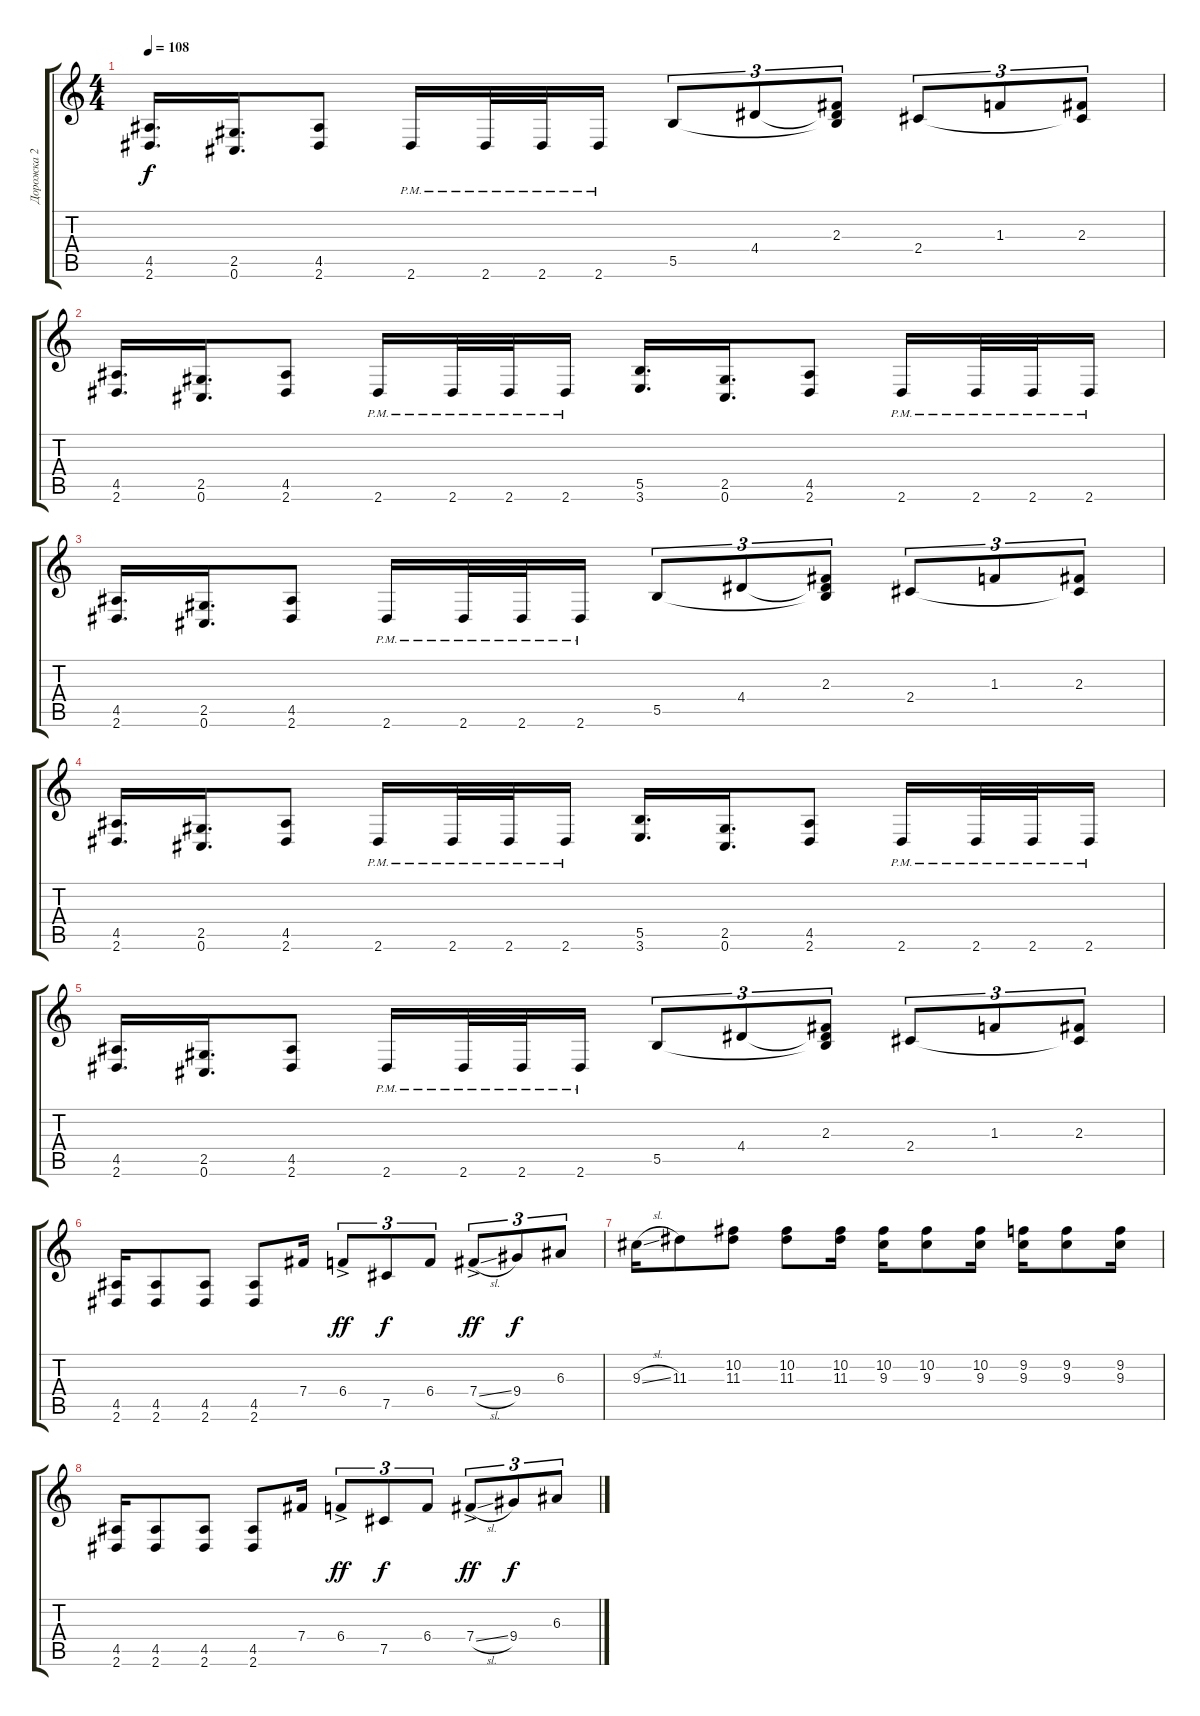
\track ("Дорожка 2" "Дорожка 2") {instrument distortionguitar}
\staff {score tabs}
\tuning (Db4 Ab3 E3 B2 Gb2 Db2) {hide}
\ts (4 4)
\tempo 108
\clef g2
\ks c
(4.5 2.6).16{d dy f} (2.5 0.6).16{d} (4.5 2.6).8 2.6{pm}.16 2.6{pm}.32 2.6{pm}.32 2.6{pm}.16 5.5.8{tu (3 2)} 4.4.8{tu (3 2)} (2.3 4.4{t} 5.5{t}).8{tu (3 2)} 2.4.8{tu (3 2)} 1.3.8{tu (3 2)} (2.3 2.4{t}).8{tu (3 2)} |
(4.5 2.6).16{d} (2.5 0.6).16{d} (4.5 2.6).8 2.6{pm}.16 2.6{pm}.32 2.6{pm}.32 2.6{pm}.16 (5.5 3.6).16{d} (2.5 0.6).16{d} (4.5 2.6).8 2.6{pm}.16 2.6{pm}.32 2.6{pm}.32 2.6{pm}.16 |
(4.5 2.6).16{d} (2.5 0.6).16{d} (4.5 2.6).8 2.6{pm}.16 2.6{pm}.32 2.6{pm}.32 2.6{pm}.16 5.5.8{tu (3 2)} 4.4.8{tu (3 2)} (2.3 4.4{t} 5.5{t}).8{tu (3 2)} 2.4.8{tu (3 2)} 1.3.8{tu (3 2)} (2.3 2.4{t}).8{tu (3 2)} |
(4.5 2.6).16{d} (2.5 0.6).16{d} (4.5 2.6).8 2.6{pm}.16 2.6{pm}.32 2.6{pm}.32 2.6{pm}.16 (5.5 3.6).16{d} (2.5 0.6).16{d} (4.5 2.6).8 2.6{pm}.16 2.6{pm}.32 2.6{pm}.32 2.6{pm}.16 |
(4.5 2.6).16{d} (2.5 0.6).16{d} (4.5 2.6).8 2.6{pm}.16 2.6{pm}.32 2.6{pm}.32 2.6{pm}.16 5.5.8{tu (3 2)} 4.4.8{tu (3 2)} (2.3 4.4{t} 5.5{t}).8{tu (3 2)} 2.4.8{tu (3 2)} 1.3.8{tu (3 2)} (2.3 2.4{t}).8{tu (3 2)} |
(4.5 2.6).16 (4.5 2.6).8 (4.5 2.6).8 (4.5 2.6).8 7.4.16 6.4{ac}.8{tu (3 2) dy ff} 7.5.8{tu (3 2) dy f} 6.4.8{tu (3 2)} 7.4{sl ac}.8{tu (3 2) dy ff} 9.4.8{tu (3 2) dy f} 6.3.8{tu (3 2)} |
9.3{sl}.16 11.3.8 (10.2 11.3).8 (10.2 11.3).8 (10.2 11.3).16 (10.2 9.3).16 (10.2 9.3).8 (10.2 9.3).16 (9.2 9.3).16 (9.2 9.3).8 (9.2 9.3).16 |
(4.5 2.6).16 (4.5 2.6).8 (4.5 2.6).8 (4.5 2.6).8 7.4.16 6.4{ac}.8{tu (3 2) dy ff} 7.5.8{tu (3 2) dy f} 6.4.8{tu (3 2)} 7.4{sl ac}.8{tu (3 2) dy ff} 9.4.8{tu (3 2) dy f} 6.3.8{tu (3 2)}
